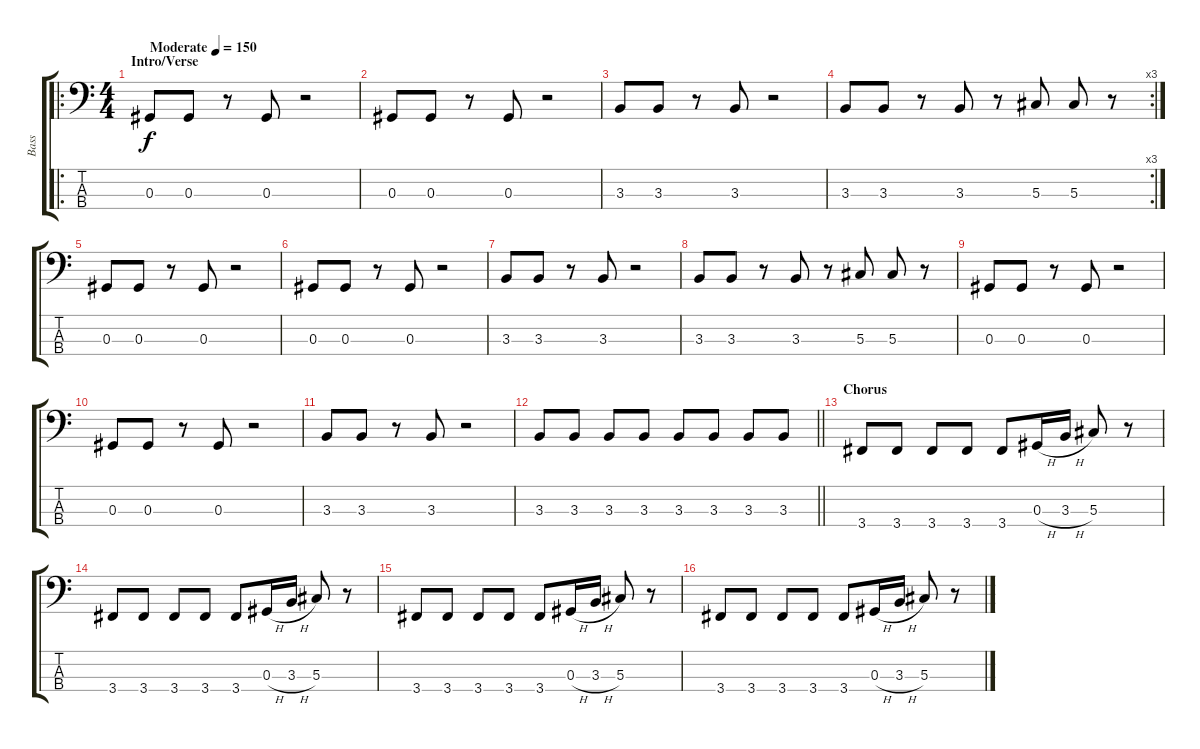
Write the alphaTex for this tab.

\track ("Bass" "Bass") {instrument slapbass2 bank 255}
\staff {score tabs}
\tuning (Gb2 Db2 Ab1 Eb1) {hide}
\ro
\ts (4 4)
\section ("" "Intro/Verse")
\tempo (150 "Moderate")
\clef f4
\ks c
0.3.8{dy f instrument slapbass2} 0.3.8 r.8 0.3.8 r.2 |
0.3.8 0.3.8 r.8 0.3.8 r.2 |
3.3.8 3.3.8 r.8 3.3.8 r.2 |
\rc 3
3.3.8 3.3.8 r.8 3.3.8 r.8 5.3.8 5.3.8 r.8 |
0.3.8 0.3.8 r.8 0.3.8 r.2 |
0.3.8 0.3.8 r.8 0.3.8 r.2 |
3.3.8 3.3.8 r.8 3.3.8 r.2 |
3.3.8 3.3.8 r.8 3.3.8 r.8 5.3.8 5.3.8 r.8 |
0.3.8 0.3.8 r.8 0.3.8 r.2 |
0.3.8 0.3.8 r.8 0.3.8 r.2 |
3.3.8 3.3.8 r.8 3.3.8 r.2 |
\barLineRight lightlight
3.3.8 3.3.8 3.3.8 3.3.8 3.3.8 3.3.8 3.3.8 3.3.8 |
\section ("" "Chorus")
3.4.8 3.4.8 3.4.8 3.4.8 3.4.8 0.3{h}.16 3.3{h}.16 5.3.8 r.8 |
3.4.8 3.4.8 3.4.8 3.4.8 3.4.8 0.3{h}.16 3.3{h}.16 5.3.8 r.8 |
3.4.8 3.4.8 3.4.8 3.4.8 3.4.8 0.3{h}.16 3.3{h}.16 5.3.8 r.8 |
3.4.8 3.4.8 3.4.8 3.4.8 3.4.8 0.3{h}.16 3.3{h}.16 5.3.8 r.8
